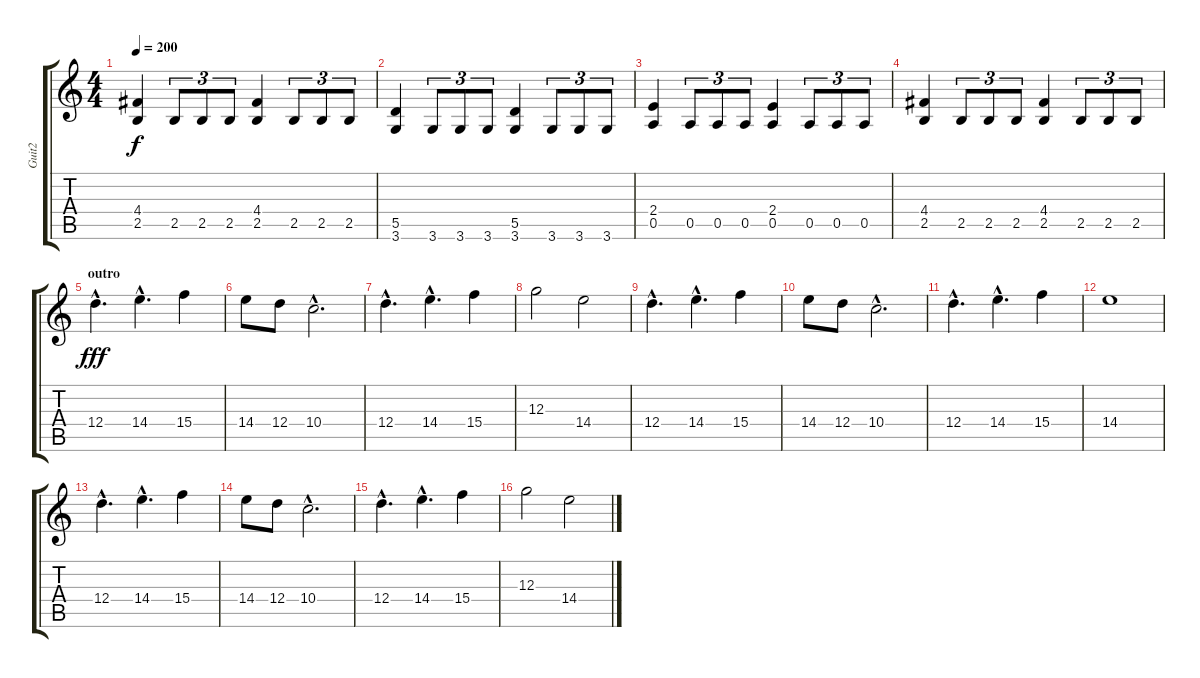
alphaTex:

\track ("Guit2" "Guit2") {instrument overdrivenguitar}
\staff {score tabs}
\tuning (E4 B3 G3 D3 A2 E2) {hide}
\ts (4 4)
\tempo 200
\clef g2
\ks c
(4.4 2.5).4{dy f} 2.5.8{tu (3 2)} 2.5.8{tu (3 2)} 2.5.8{tu (3 2)} (4.4 2.5).4 2.5.8{tu (3 2)} 2.5.8{tu (3 2)} 2.5.8{tu (3 2)} |
(5.5 3.6).4 3.6.8{tu (3 2)} 3.6.8{tu (3 2)} 3.6.8{tu (3 2)} (5.5 3.6).4 3.6.8{tu (3 2)} 3.6.8{tu (3 2)} 3.6.8{tu (3 2)} |
(2.4 0.5).4 0.5.8{tu (3 2)} 0.5.8{tu (3 2)} 0.5.8{tu (3 2)} (2.4 0.5).4 0.5.8{tu (3 2)} 0.5.8{tu (3 2)} 0.5.8{tu (3 2)} |
(4.4 2.5).4 2.5.8{tu (3 2)} 2.5.8{tu (3 2)} 2.5.8{tu (3 2)} (4.4 2.5).4 2.5.8{tu (3 2)} 2.5.8{tu (3 2)} 2.5.8{tu (3 2)} |
\section ("" "outro")
12.4{hac}.4{d dy fff} 14.4{hac}.4{d} 15.4.4 |
14.4.8 12.4.8 10.4{hac}.2{d} |
12.4{hac}.4{d} 14.4{hac}.4{d} 15.4.4 |
12.3.2 14.4.2 |
12.4{hac}.4{d} 14.4{hac}.4{d} 15.4.4 |
14.4.8 12.4.8 10.4{hac}.2{d} |
12.4{hac}.4{d} 14.4{hac}.4{d} 15.4.4 |
14.4.1 |
12.4{hac}.4{d} 14.4{hac}.4{d} 15.4.4 |
14.4.8 12.4.8 10.4{hac}.2{d} |
12.4{hac}.4{d} 14.4{hac}.4{d} 15.4.4 |
12.3.2 14.4.2
